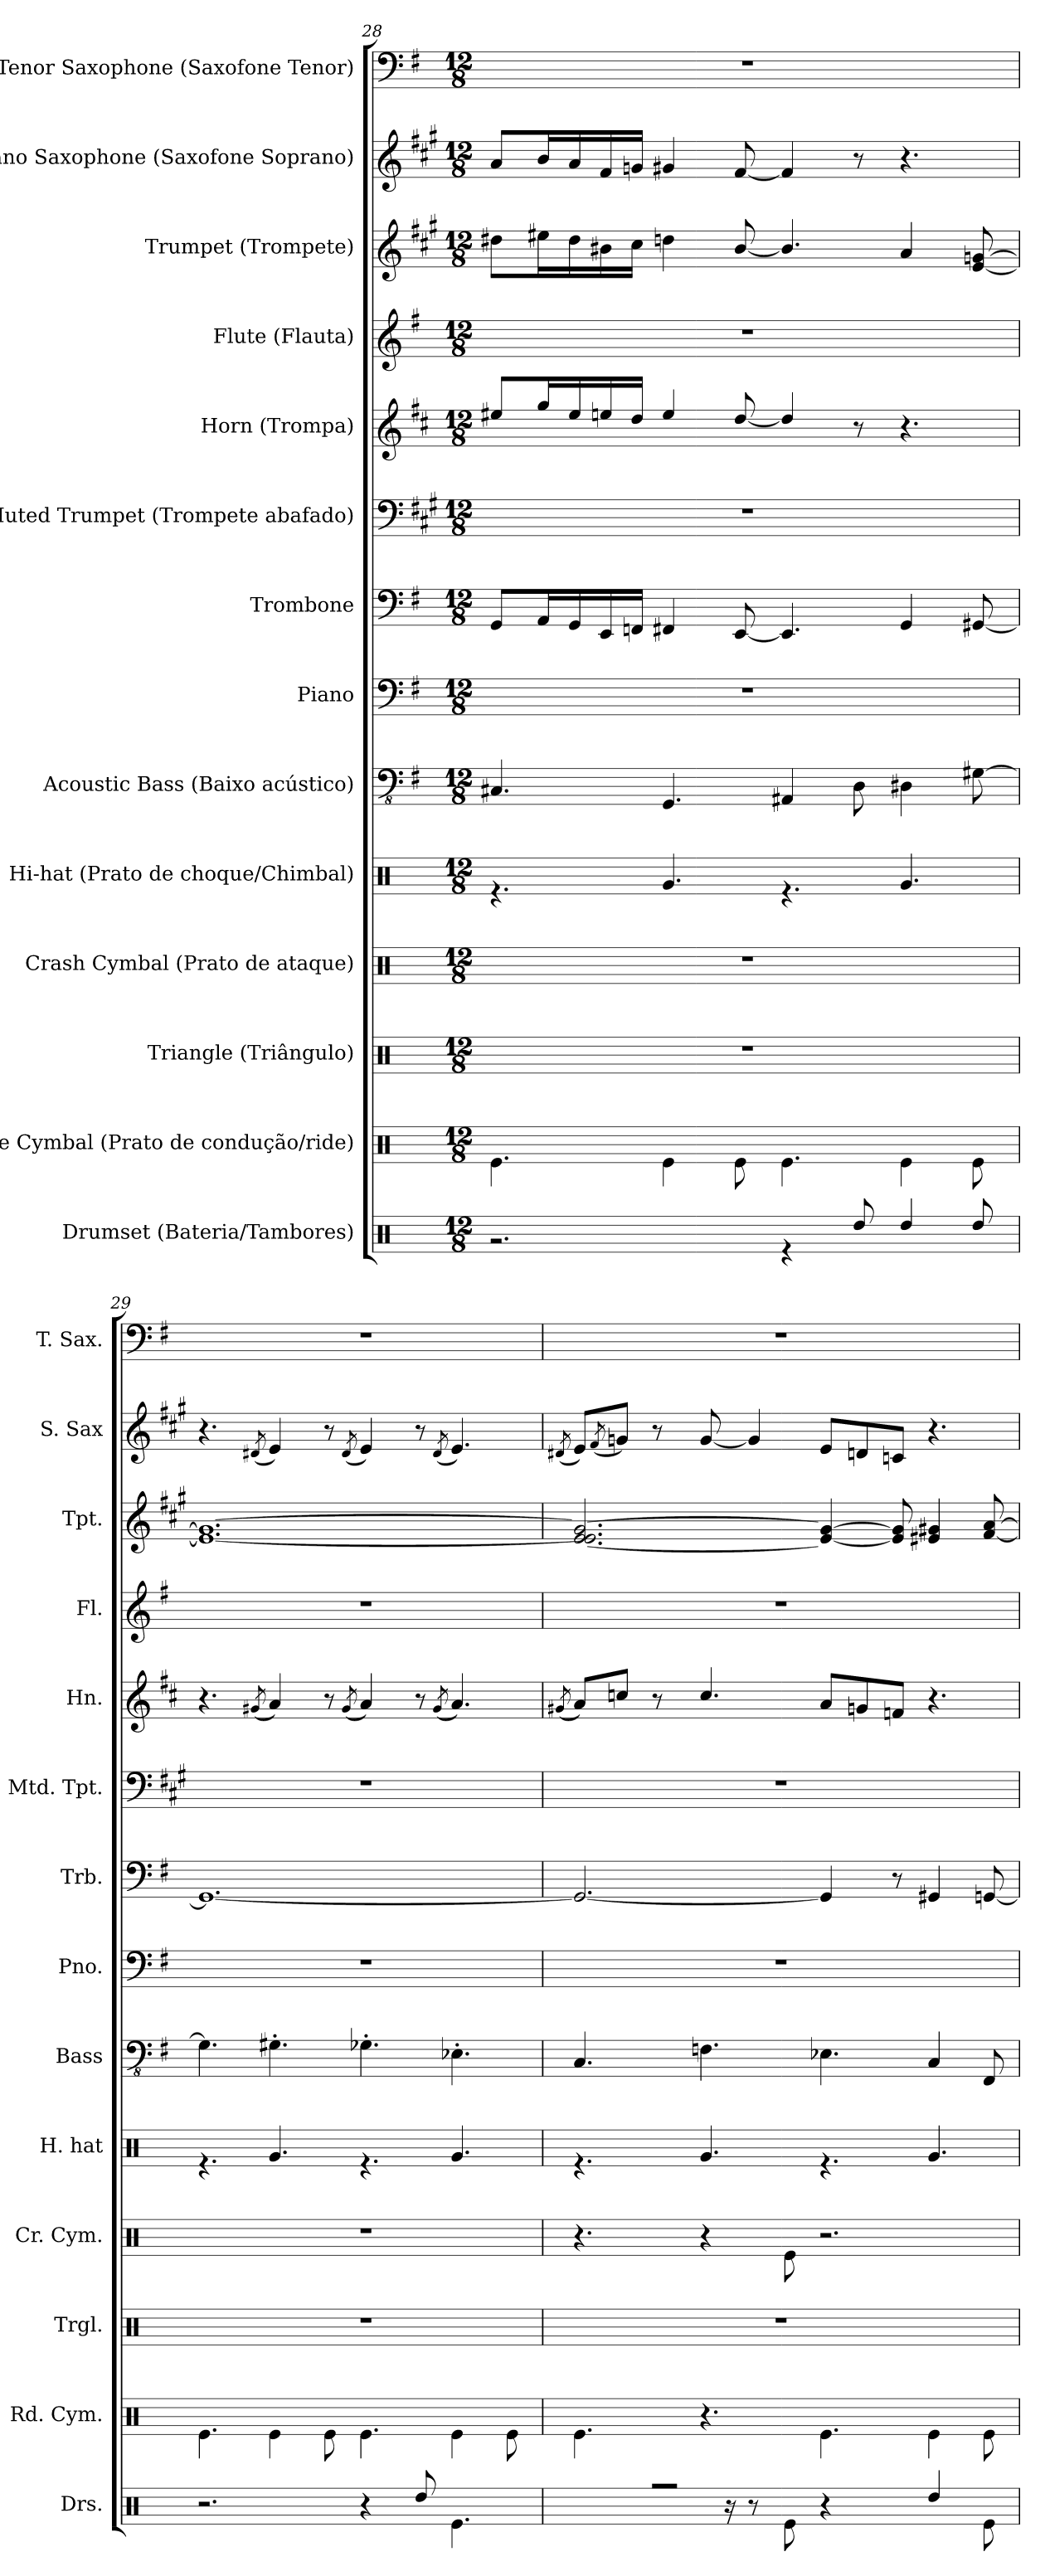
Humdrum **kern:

**kern	**kern	**kern	**kern	**kern	**kern	**kern	**kern	**kern	**kern	**kern	**kern	**kern	**kern
*part14	*part13	*part12	*part11	*part10	*part9	*part8	*part7	*part6	*part5	*part4	*part3	*part2	*part1
*staff14	*staff13	*staff12	*staff11	*staff10	*staff9	*staff8	*staff7	*staff6	*staff5	*staff4	*staff3	*staff2	*staff1
*I"Drumset (Bateria/Tambores)	*I"Ride Cymbal (Prato de condução/ride)	*I"Triangle (Triângulo)	*I"Crash Cymbal (Prato de ataque)	*I"Hi-hat (Prato de choque/Chimbal)	*I"Acoustic Bass (Baixo acústico)	*I"Piano	*I"Trombone	*I"Muted Trumpet (Trompete abafado)	*I"Horn (Trompa)	*I"Flute (Flauta)	*I"Trumpet (Trompete)	*I"Soprano Saxophone (Saxofone Soprano)	*I"Tenor Saxophone (Saxofone Tenor)
*I'Drs.	*I'Rd. Cym.	*I'Trgl.	*I'Cr. Cym.	*I'H. hat	*I'Bass	*I'Pno.	*I'Trb.	*I'Mtd. Tpt.	*I'Hn.	*I'Fl.	*I'Tpt.	*I'S. Sax	*I'T. Sax.
*clefX	*clefX	*clefX	*clefX	*clefX	*clefFv4	*clefF4	*clefF4	*clefF4	*clefG2	*clefG2	*clefG2	*clefG2	*clefF4
*	*	*	*	*	*	*	*	*ITrd1c2	*ITrd4c7	*	*ITrd1c2	*ITrd1c2	*ITrd8c14
*k[]	*k[]	*k[]	*k[]	*k[]	*k[f#]	*k[f#]	*k[f#]	*k[f#]	*k[f#]	*k[f#]	*k[f#]	*k[f#]	*k[f#]
*M12/8	*M12/8	*M12/8	*M12/8	*M12/8	*M12/8	*M12/8	*M12/8	*M12/8	*M12/8	*M12/8	*M12/8	*M12/8	*M12/8
=28	=28	=28	=28	=28	=28	=28	=28	=28	=28	=28	=28	=28	=28
*^	*	*	*	*^	*	*	*	*	*	*	*	*	*
1.ryy	2.r	4.Re\	1.r	1.r	1.rDyy	4.r	4.CC#X/	1.r	8GG/L	1.r	8a#X/L	1.r	8cc#X\L	8g/L	1.r
.	.	.	.	.	.	.	.	.	16AA/L	.	16cc/L	.	16dd#X\L	16a/L	.
.	.	.	.	.	.	.	.	.	16GG/	.	16a#/	.	16cc#\	16g/	.
.	.	.	.	.	.	.	.	.	16EE/	.	16an/	.	16a#X\	16e/	.
.	.	.	.	.	.	.	.	.	16FFn/JJ	.	16g/JJ	.	16b\JJ	16fn/JJ	.
.	.	4Re\	.	.	.	4.Rg/	4.GGG/	.	4FF#X/	.	4a/	.	4ccn\	4f#X/	.
.	.	8Re\	.	.	.	.	.	.	[8EE/	.	[8g/	.	[8a#/	[8e/	.
.	4r	4.Re\	.	.	.	4.r	4AAA#X/	.	4.EE/]	.	4g/]	.	4.a#/]	4e/]	.
.	8Rdd/	.	.	.	.	.	8DD\	.	.	.	8r	.	.	8r	.
.	4Rdd/	4Re\	.	.	.	4.Rg/	4DD#X\	.	4GG/	.	4.r	.	4g/	4.r	.
.	8Rdd/	8Re\	.	.	.	.	[8GG#X\	.	[8GG#X/	.	.	.	[8d/ [8fn/	.	.
!!LO:PB:g=z
=29	=29	=29	=29	=29	=29	=29	=29	=29	=29	=29	=29	=29	=29	=29	=29
2.r	2.reeeyy	4.Re\	1.r	1.r	1.rDyy	4.r	4.GG#\]	1.r	1.GG#_	1.r	4.r	1.r	1.d_ 1.f_	4.r	1.r
.	.	.	.	.	.	.	.	.	.	.	(8qc#X/	.	.	(8qc#X/	.
.	.	4Re\	.	.	.	4.Rg/	4.GG#X'\	.	.	.	4d/)	.	.	4d/)	.
.	.	8Re\	.	.	.	.	.	.	.	.	8r	.	.	8r	.
.	.	.	.	.	.	.	.	.	.	.	(8qc#/	.	.	(8qc#/	.
4r	4rgggyy	4.Re\	.	.	.	4.r	4.GG-X'\	.	.	.	4d/)	.	.	4d/)	.
8rFyy	8Rdd/	.	.	.	.	.	.	.	.	.	8r	.	.	8r	.
.	.	.	.	.	.	.	.	.	.	.	(8qc#/	.	.	(8qc#/	.
4.Re\	4.rgggyy	4Re\	.	.	.	4.Rg/	4.EE-X'\	.	.	.	4.d/)	.	.	4.d/)	.
.	.	8Re\	.	.	.	.	.	.	.	.	.	.	.	.	.
*v	*v	*	*	*	*	*	*	*	*	*	*	*	*	*	*
=30	=30	=30	=30	=30	=30	=30	=30	=30	=30	=30	=30	=30	=30	=30
.	.	.	.	.	.	.	.	.	.	(8qc#X/	.	.	(8qc#X/	.
*^	*	*	*	*	*	*	*	*	*	*	*	*	*	*
*	*^	*	*	*	*	*	*	*	*	*	*	*	*	*	*
4rddyy	4R/	4reeeyy	4.Re\	1.r	4.r	1.rDyy	4.r	4.CC/	1.r	2.GG#/_	1.r	8d/L)	1.r	[2.d/ 2.d/] 2.f/_	8d/L)	1.r
.	.	.	.	.	.	.	.	.	.	.	.	.	.	.	(8qe/	.
.	.	.	.	.	.	.	.	.	.	.	.	8fn/J	.	.	8fn/J)	.
16rDyy	16R/LL	16rgyy	.	.	.	.	.	.	.	.	.	8r	.	.	8r	.
16rDyy	16R/JJ	16rgyy	.	.	.	.	.	.	.	.	.	.	.	.	.	.
16rddyy	16R/	16rgggyy	4.r	.	4r	.	4.Rg/	4.FFn\	.	.	.	4.f/	.	.	[8f/	.
16r	8.rBByy	8.rgyy	.	.	.	.	.	.	.	.	.	.	.	.	.	.
8r	.	.	.	.	.	.	.	.	.	.	.	.	.	.	4f/]	.
8Re\	8rddyy	8reeeyy	.	.	8Re\	.	.	.	.	.	.	.	.	.	.	.
4r	4rddyy	4reeeyy	4.Re\	.	2.r	.	4.r	4.EE-X\	.	4GG#/]	.	8d/L	.	4d/_ 4f/_	8d/L	.
.	.	.	.	.	.	.	.	.	.	.	.	8cn/	.	.	8cn/	.
8rFyy	8R/	8rgyy	.	.	.	.	.	.	.	8r	.	8B-X/J	.	8d/] 8f/]	8B-X/J	.
4rDyy	4rDyy	4Rdd/	4Re\	.	.	.	4.Rg/	4CC/	.	4GG#X/	.	4.r	.	4d#X/ 4f#X/	4.r	.
8Re\	8rddyy	8reeeyy	8Re\	.	.	.	.	8FFF#/	.	[8GGn/	.	.	.	[8e/ [8g/	.	.
*v	*v	*v	*	*	*	*v	*v	*	*	*	*	*	*	*	*	*
=	=	=	=	=	=	=	=	=	=	=	=	=	=
*-	*-	*-	*-	*-	*-	*-	*-	*-	*-	*-	*-	*-	*-
